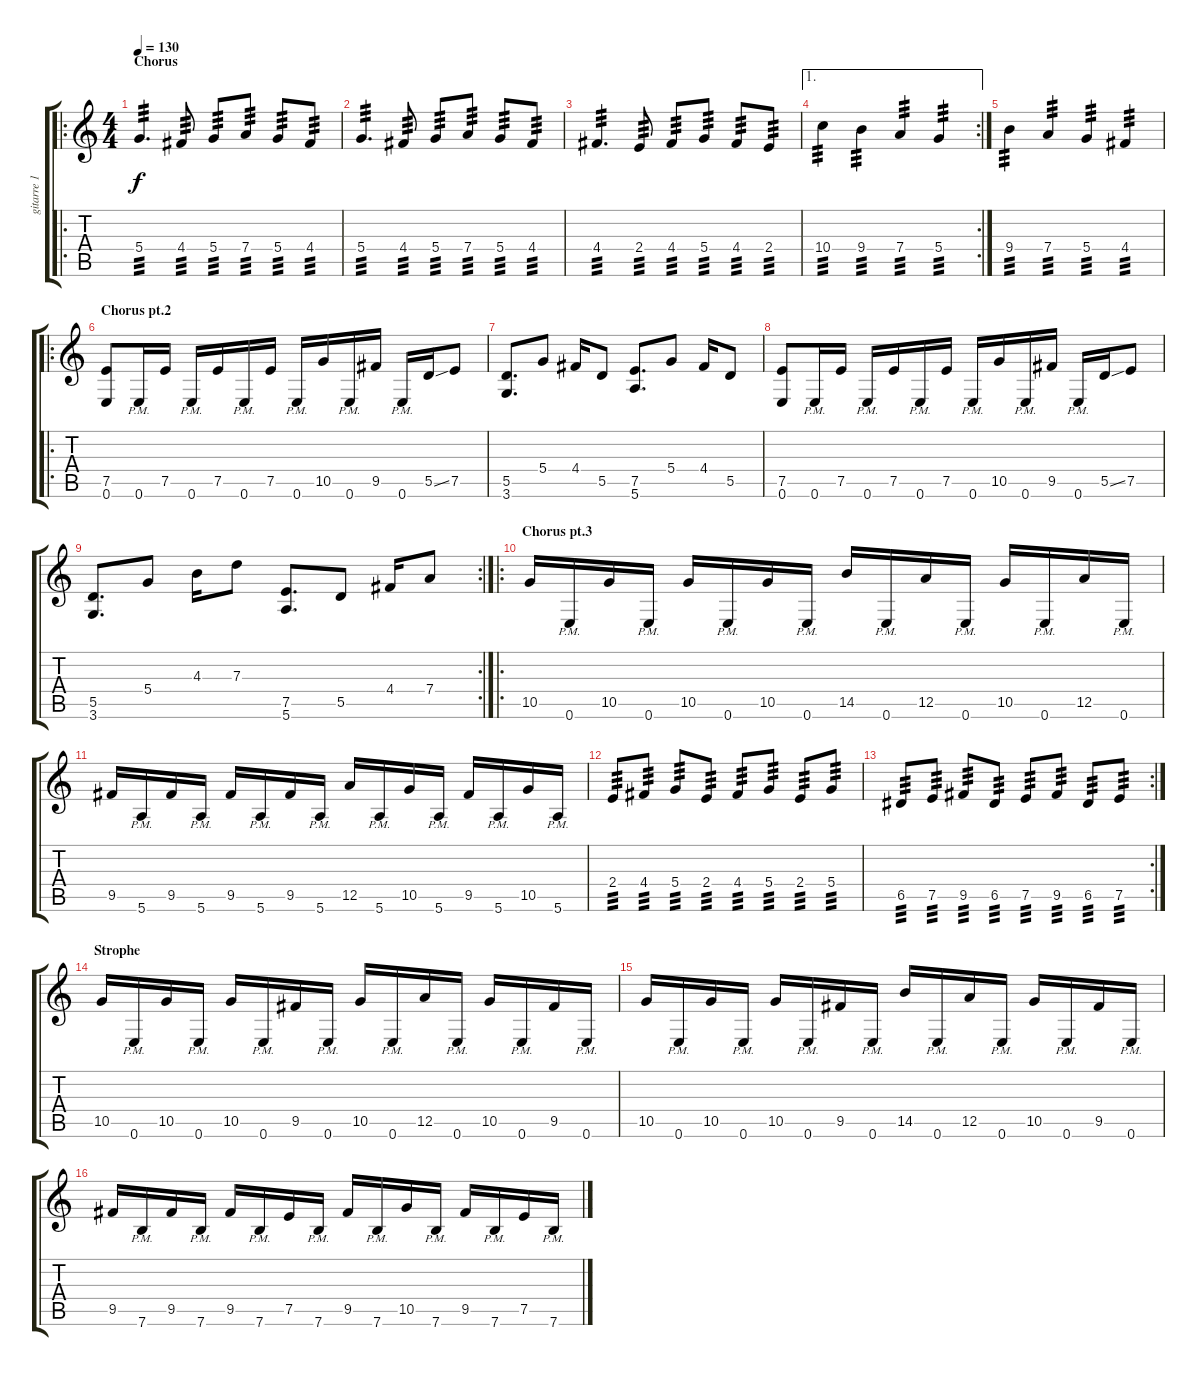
\track ("gitarre 1" "gitarre 1") {instrument distortionguitar}
\staff {score tabs}
\tuning (E4 B3 G3 D3 A2 E2) {hide}
\ro
\ts (4 4)
\section ("" "Chorus")
\tempo 130
\clef g2
\ks c
5.4.4{d tp 3 dy f} 4.4.8{tp 3} 5.4.8{tp 3} 7.4.8{tp 3} 5.4.8{tp 3} 4.4.8{tp 3} |
5.4.4{d tp 3} 4.4.8{tp 3} 5.4.8{tp 3} 7.4.8{tp 3} 5.4.8{tp 3} 4.4.8{tp 3} |
4.4.4{d tp 3} 2.4.8{tp 3} 4.4.8{tp 3} 5.4.8{tp 3} 4.4.8{tp 3} 2.4.8{tp 3} |
\ae 1
\rc 2
10.4.4{tp 3} 9.4.4{tp 3} 7.4.4{tp 3} 5.4.4{tp 3} |
9.4.4{tp 3} 7.4.4{tp 3} 5.4.4{tp 3} 4.4.4{tp 3} |
\ro
\section ("" "Chorus pt.2")
(7.5 0.6).8 0.6{pm}.16 7.5.16 0.6{pm}.16 7.5.16 0.6{pm}.16 7.5.16 0.6{pm}.16 10.5.16 0.6{pm}.16 9.5.16 0.6{pm}.16 5.5{ss}.16 7.5.8 |
(5.5 3.6).8{d} 5.4.8 4.4.16 5.5.8 (7.5 5.6).8{d} 5.4.8 4.4.16 5.5.8 |
(7.5 0.6).8 0.6{pm}.16 7.5.16 0.6{pm}.16 7.5.16 0.6{pm}.16 7.5.16 0.6{pm}.16 10.5.16 0.6{pm}.16 9.5.16 0.6{pm}.16 5.5{ss}.16 7.5.8 |
\rc 2
(5.5 3.6).8{d} 5.4.8 4.3.16 7.3.8 (7.5 5.6).8{d} 5.5.8 4.4.16 7.4.8 |
\ro
\section ("" "Chorus pt.3")
10.5.16 0.6{pm}.16 10.5.16 0.6{pm}.16 10.5.16 0.6{pm}.16 10.5.16 0.6{pm}.16 14.5.16 0.6{pm}.16 12.5.16 0.6{pm}.16 10.5.16 0.6{pm}.16 12.5.16 0.6{pm}.16 |
9.5.16 5.6{pm}.16 9.5.16 5.6{pm}.16 9.5.16 5.6{pm}.16 9.5.16 5.6{pm}.16 12.5.16 5.6{pm}.16 10.5.16 5.6{pm}.16 9.5.16 5.6{pm}.16 10.5.16 5.6{pm}.16 |
2.4.8{tp 3} 4.4.8{tp 3} 5.4.8{tp 3} 2.4.8{tp 3} 4.4.8{tp 3} 5.4.8{tp 3} 2.4.8{tp 3} 5.4.8{tp 3} |
\rc 2
6.5.8{tp 3} 7.5.8{tp 3} 9.5.8{tp 3} 6.5.8{tp 3} 7.5.8{tp 3} 9.5.8{tp 3} 6.5.8{tp 3} 7.5.8{tp 3} |
\section ("" "Strophe")
10.5.16 0.6{pm}.16 10.5.16 0.6{pm}.16 10.5.16 0.6{pm}.16 9.5.16 0.6{pm}.16 10.5.16 0.6{pm}.16 12.5.16 0.6{pm}.16 10.5.16 0.6{pm}.16 9.5.16 0.6{pm}.16 |
10.5.16 0.6{pm}.16 10.5.16 0.6{pm}.16 10.5.16 0.6{pm}.16 9.5.16 0.6{pm}.16 14.5.16 0.6{pm}.16 12.5.16 0.6{pm}.16 10.5.16 0.6{pm}.16 9.5.16 0.6{pm}.16 |
9.5.16 7.6{pm}.16 9.5.16 7.6{pm}.16 9.5.16 7.6{pm}.16 7.5.16 7.6{pm}.16 9.5.16 7.6{pm}.16 10.5.16 7.6{pm}.16 9.5.16 7.6{pm}.16 7.5.16 7.6{pm}.16
